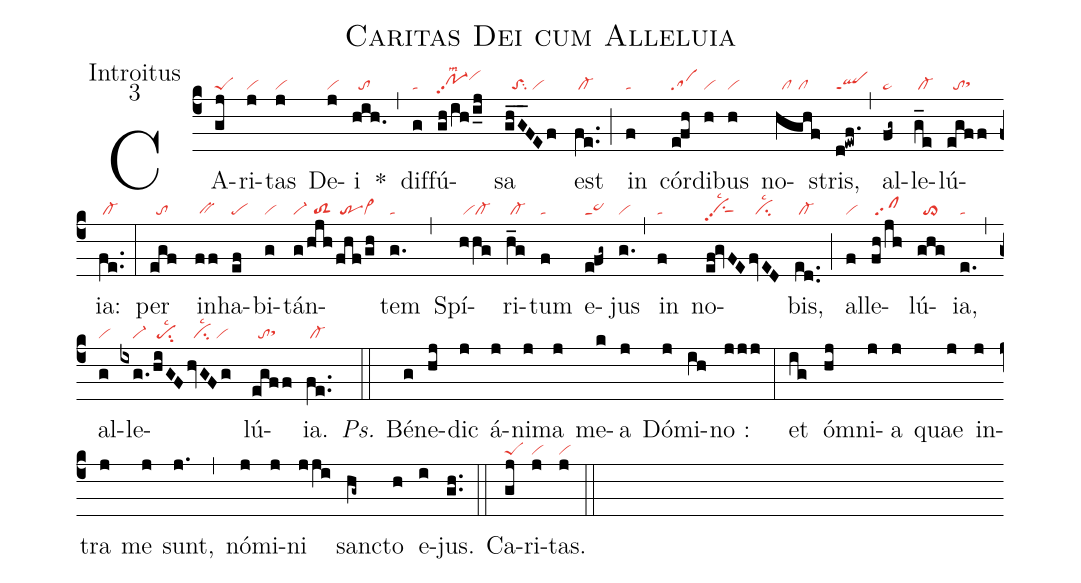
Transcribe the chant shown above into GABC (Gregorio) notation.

name:Caritas Dei cum Alleluia;
office-part:Introitus;
mode:3;
nabc-lines:1;
%%
(c4) CA(gj|peS)ri(j|vi)tas(j|vi) De(j|vi)i(hih.|//to) *(,)
dif(g|ta)fú(gh/ih/i_j//|po-1hhpp2lsm2vihj)sa(gh_G_FEf|//toSsu2/vi) est(fe..|/cl-) (;)
in(f|ta) cór(e!fh|sa)di(h|vi)bus(h|vi) no(hghf|//cl//cl)stris,(d!ewf.|qlppt1) (,)
al(fg~|pe~)le(g_e|/cl-)lú(egff|//tosthh)ia:(fe..|/cl-) (:)
per(egf|//to) in(ff|/bv)ha(ef|pe)bi(g|vi)tán(g|vi-|/hjh|//toS2|/fhf/gh|/trvi>)tem(g.|ta) (,)
Spí(hhg|/vicl-)ri(h_g|/cl-)tum(f|ta) e(e!fg~|sc~)jus(g.|vi) (,)
in(f|ta) no(ef!gvFE|ciShgpp2lsc2|/fvED|//cilsc2)bis,(ed..|/cl-) (;)
al(f|vi)le(fh/jh|/sf)lú(ghg|//to>)ia,(e.|ta) (,)
al(g|vi)le(ixg.|////vi-|/hiGF|/pesu2lsc2|/hvGFg//|//cilsc2/vi)lú(egff|//tosthh)ia.(fe..|/cl-) (::)

<i>Ps.</i> Bé(g)ne(hj)dic(j) á(j)ni(j)ma(j) me(k)a(j) Dó(j)mi(ih)no :(jjj) (:)
et(ig) ó(hj)mni(j)a(j) quae(j) in(j)tra(j) me(j) sunt,(j.) (,)
nó(j)mi(j)ni(jji) san(hg~)cto(h) e(i)jus.(gh..) (::)

Ca(gj|peS)ri(j|vi)tas.(j|vi) (::)
